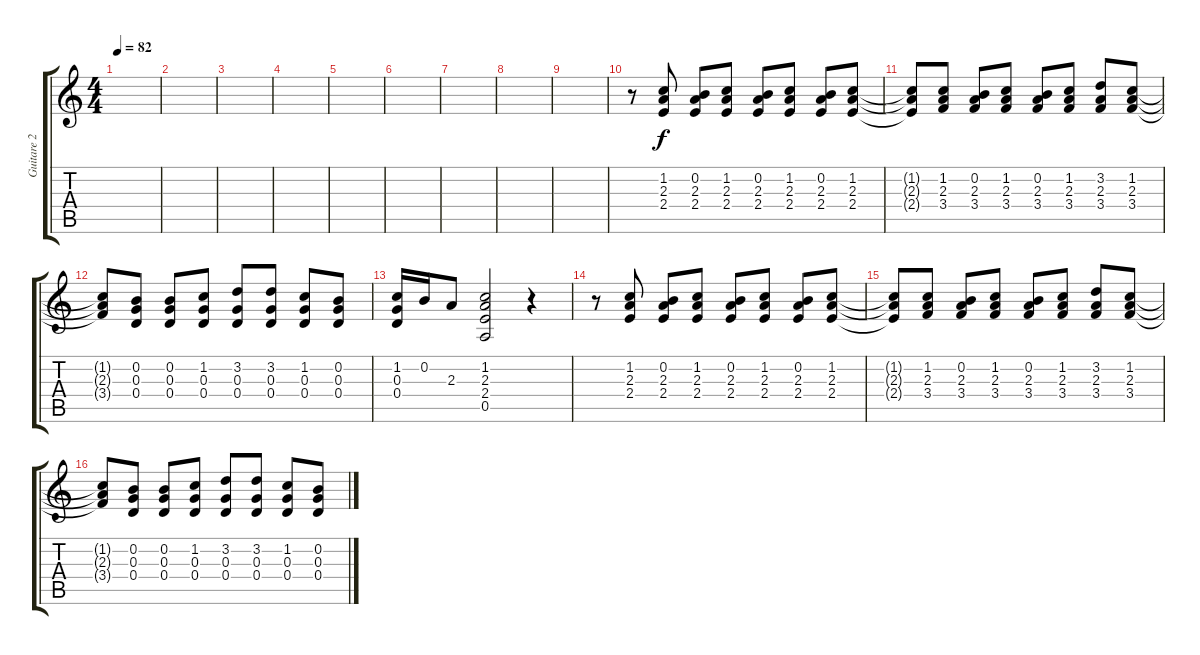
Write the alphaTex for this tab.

\track ("Guitare 2" "Guitare 2") {instrument acousticguitarnylon}
\staff {score tabs}
\tuning (E4 B3 G3 D3 A2 E2) {hide}
\ts (4 4)
\tempo 82
\clef g2
\ks c
|
|
|
|
|
|
|
|
|
r.8 (1.2 2.3 2.4).8 (0.2 2.3 2.4).8 (1.2 2.3 2.4).8 (0.2 2.3 2.4).8 (1.2 2.3 2.4).8 (0.2 2.3 2.4).8 (1.2 2.3 2.4).8 |
(1.2{t} 2.3{t} 2.4{t}).8 (1.2 2.3 3.4).8 (0.2 2.3 3.4).8 (1.2 2.3 3.4).8 (0.2 2.3 3.4).8 (1.2 2.3 3.4).8 (3.2 2.3 3.4).8 (1.2 2.3 3.4).8 |
(1.2{t} 2.3{t} 3.4{t}).8 (0.2 0.3 0.4).8 (0.2 0.3 0.4).8 (1.2 0.3 0.4).8 (3.2 0.3 0.4).8 (3.2 0.3 0.4).8 (1.2 0.3 0.4).8 (0.2 0.3 0.4).8 |
(1.2 0.3 0.4).16 0.2.16 2.3.8 (1.2 2.3 2.4 0.5).2 r.4 |
r.8 (1.2 2.3 2.4).8 (0.2 2.3 2.4).8 (1.2 2.3 2.4).8 (0.2 2.3 2.4).8 (1.2 2.3 2.4).8 (0.2 2.3 2.4).8 (1.2 2.3 2.4).8 |
(1.2{t} 2.3{t} 2.4{t}).8 (1.2 2.3 3.4).8 (0.2 2.3 3.4).8 (1.2 2.3 3.4).8 (0.2 2.3 3.4).8 (1.2 2.3 3.4).8 (3.2 2.3 3.4).8 (1.2 2.3 3.4).8 |
(1.2{t} 2.3{t} 3.4{t}).8 (0.2 0.3 0.4).8 (0.2 0.3 0.4).8 (1.2 0.3 0.4).8 (3.2 0.3 0.4).8 (3.2 0.3 0.4).8 (1.2 0.3 0.4).8 (0.2 0.3 0.4).8
